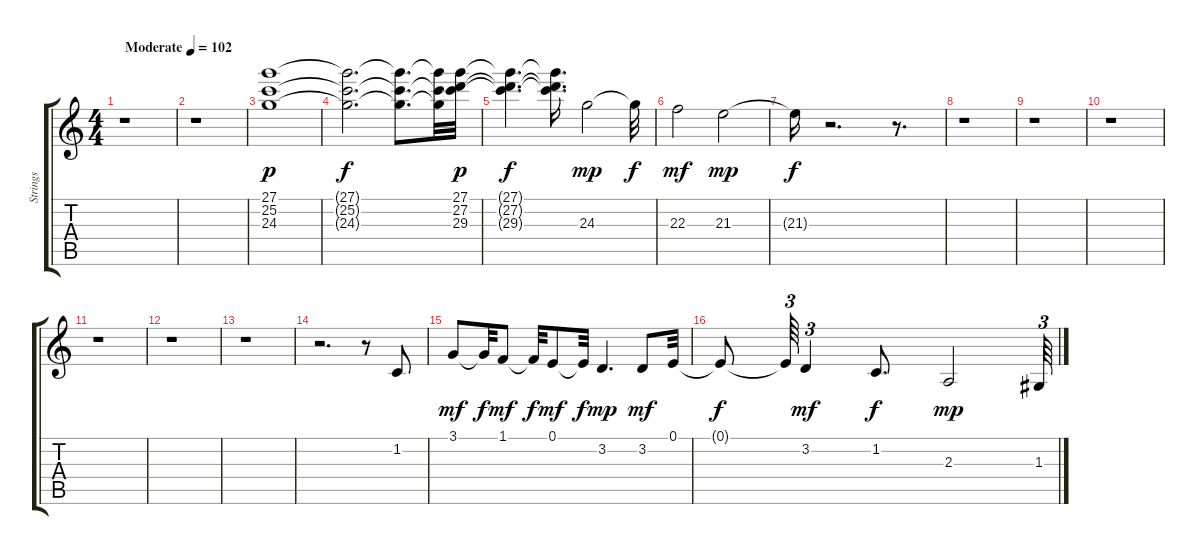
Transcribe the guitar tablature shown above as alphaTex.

\track ("Strings" "Strings") {instrument stringensemble2}
\staff {score tabs}
\tuning (E4 B3 G3 D3 A2 E2) {hide}
\ts (4 4)
\tempo (102 "Moderate")
\clef g2
\ks c
r.1{dy p instrument stringensemble2} |
r.1 |
(27.1 25.2 24.3).1 |
(27.1{t} 25.2{t} 24.3{t}).2{d dy f} (27.1{t} 25.2{t} 24.3{t}).8{d} (27.1{t} 25.2{t} 24.3{t}).32 (27.1 27.2 29.3).32{dy p} |
(27.1{t} 27.2{t} 29.3{t}).4{d dy f} (27.1{t} 27.2{t} 29.3{t}).16{d} 24.3.2{dy mp} 24.3{t}.32{dy f} |
22.3.2{dy mf} 21.3.2{dy mp} |
21.3{t}.16{dy f} r.2{d} r.8{d} |
r.1 |
r.1 |
r.1 |
r.1 |
r.1 |
r.1 |
r.2{d} r.8 1.2.8 |
3.1.8{dy mf} 3.1{t}.32{dy f} 1.1.8{dy mf} 1.1{t}.32{dy f} 0.1.8{dy mf} 0.1{t}.32{dy f} 3.2.4{d dy mp} 3.2.8{dy mf} 0.1.32 |
0.1{t}.8{dy f} 0.1{t}.64{tu (3 2)} 3.2.4{tu (3 2) dy mf} 1.2.8{d dy f} 2.3.2{dy mp} 1.3.64{tu (3 2)}
